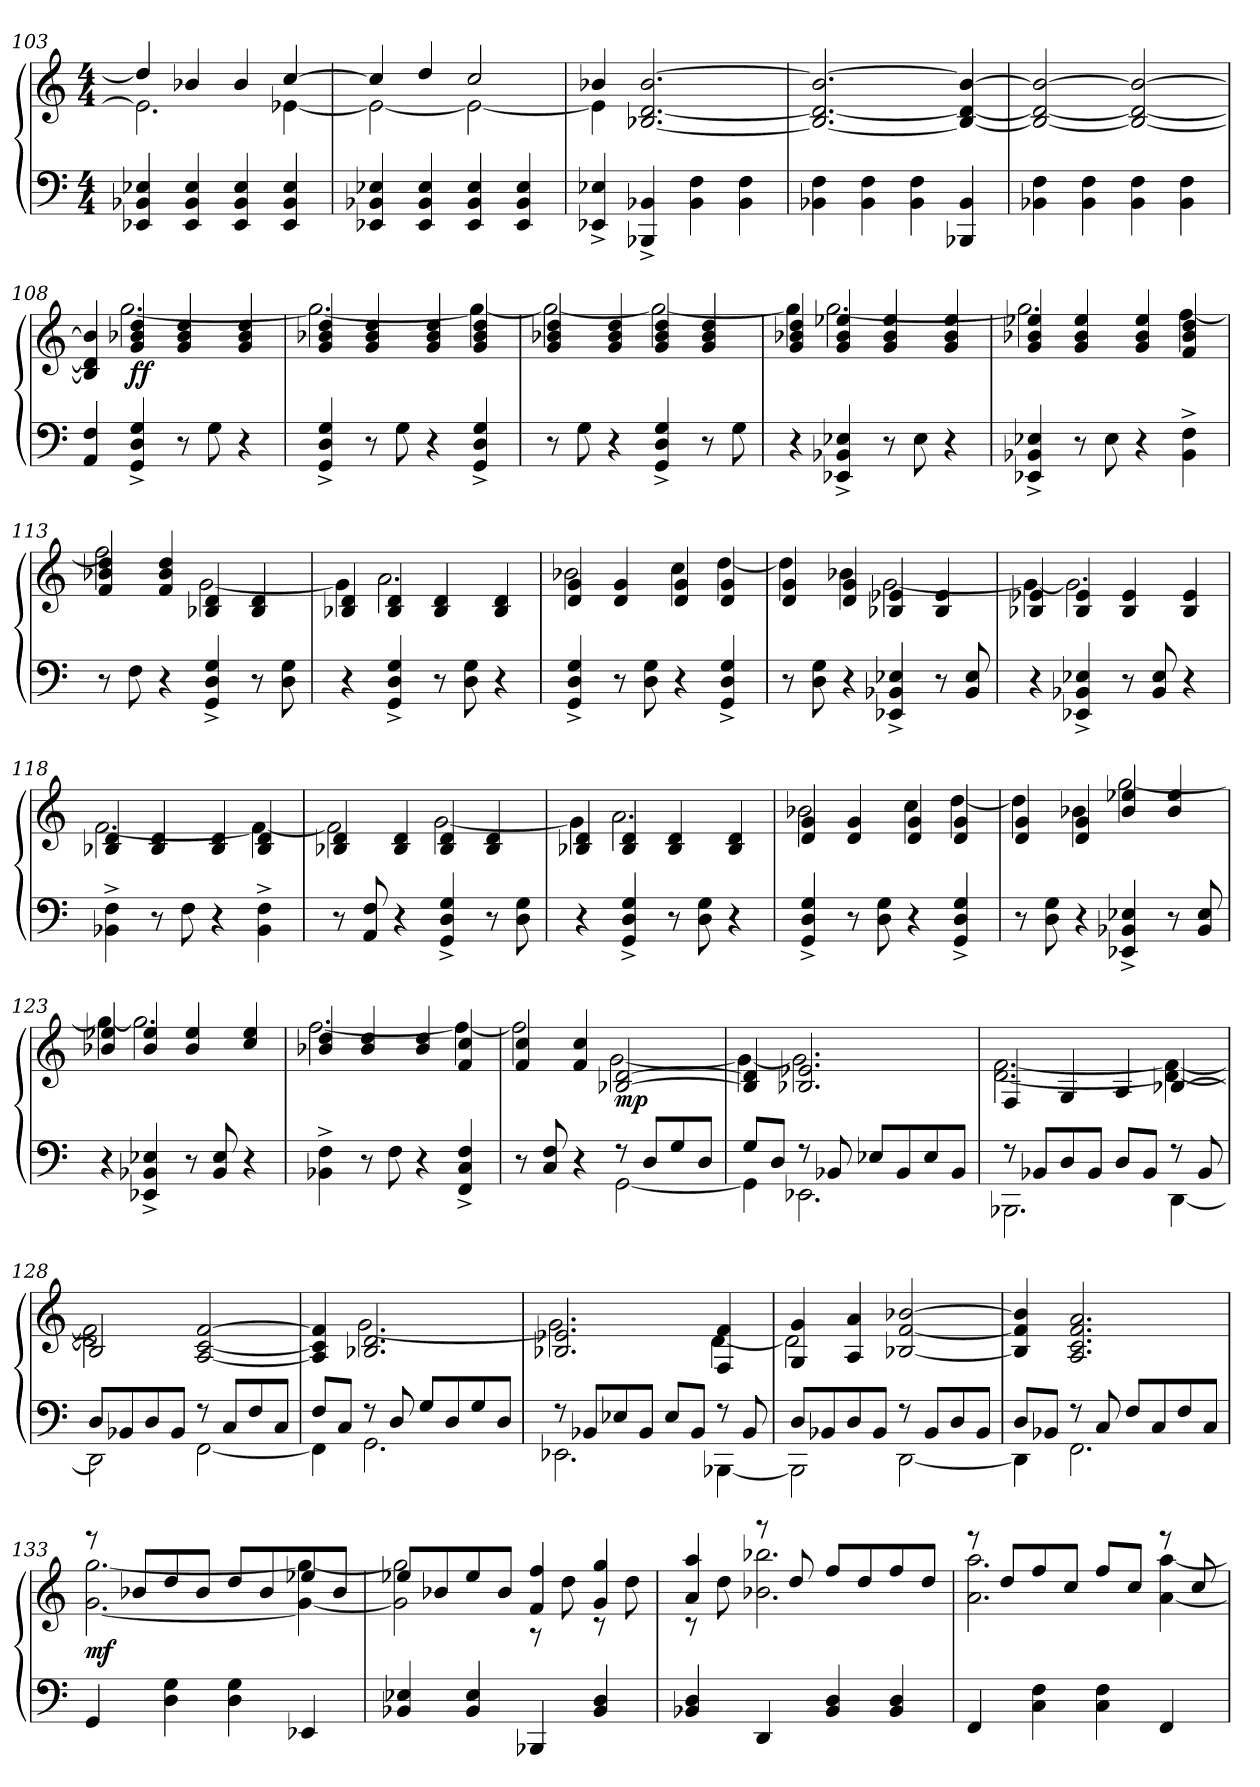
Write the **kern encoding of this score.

**kern	**kern	**dynam
*part1	*part1	*part1
*staff2	*staff1	*staff1/2
*clefF4	*clefG2	*
*k[]	*k[]	*
*M4/4	*M4/4	*
=103	=103	=103
*	*^	*
4EE-X/ 4BB-X/ 4E-X/	4dd/]	2.e-\]	.
4EE-/ 4BB-/ 4E-/	4b-X/	.	.
4EE-/ 4BB-/ 4E-/	4b-/	.	.
4EE-/ 4BB-/ 4E-/	[4cc/	[4e-X\	.
=104	=104	=104	=104
4EE-X/ 4BB-X/ 4E-X/	4cc/]	2e-\_	.
4EE-/ 4BB-/ 4E-/	4dd/	.	.
4EE-/ 4BB-/ 4E-/	2cc/	2e-\_	.
4EE-/ 4BB-/ 4E-/	.	.	.
!!LO:LB:g=z	!!
=105	=105	=105	=105
4EE-X^/ 4E-X^/	4b-X/	4e-\]	.
4BBB-X^/ 4BB-X^/	[2.B-X/ [2.d/ [2.b-/	2.ryy	.
4BB-\ 4F\	.	.	.
4BB-\ 4F\	.	.	.
*	*v	*v	*
=106	=106	=106
4BB-X\ 4F\	2.B-_/ 2.d_/ 2.b-_/	.
4BB-\ 4F\	.	.
4BB-\ 4F\	.	.
4BBB-X/ 4BB-/	4B-_/ 4d_/ 4b-_/	.
=107	=107	=107
4BB-X\ 4F\	2B-_/ 2d_/ 2b-_/	.
4BB-\ 4F\	.	.
4BB-\ 4F\	2B-_/ 2d_/ 2b-_/	.
4BB-\ 4F\	.	.
=108	=108	=108
*	*^	*
4AA/ 4F/	4B-]/ 4d]/ 4b-]/	4ryy	.
!	!	!	!LO:DY:b
4GG^/ 4D^/ 4G^/	4g/ 4b-X/ 4dd/	[2.gg\	ff
8r	4g/ 4b-/ 4dd/	.	.
8G\	.	.	.
4r	4g/ 4b-/ 4dd/	.	.
=109	=109	=109	=109
4GG^/ 4D^/ 4G^/	4g/ 4b-X/ 4dd/	2.gg\_	.
8r	4g/ 4b-/ 4dd/	.	.
8G\	.	.	.
4r	4g/ 4b-/ 4dd/	.	.
4GG^/ 4D^/ 4G^/	4g/ 4b-/ 4dd/	4gg\_	.
=110	=110	=110	=110
8r	4g/ 4b-X/ 4dd/	2gg\_	.
8G\	.	.	.
4r	4g/ 4b-/ 4dd/	.	.
4GG^/ 4D^/ 4G^/	4g/ 4b-/ 4dd/	2gg\_	.
8r	4g/ 4b-/ 4dd/	.	.
8G\	.	.	.
!!LO:LB:g=z	!!
=111	=111	=111	=111
4r	4g/ 4b-X/ 4dd/	4gg\]	.
4EE-X^/ 4BB-X^/ 4E-X^/	4g/ 4b-/ 4ee-X/	[2.gg\	.
8r	4g/ 4b-/ 4ee-/	.	.
8E-\	.	.	.
4r	4g/ 4b-/ 4ee-/	.	.
=112	=112	=112	=112
4EE-X^/ 4BB-X^/ 4E-X^/	4g/ 4b-X/ 4ee-X/	2.gg\]	.
8r	4g/ 4b-/ 4ee-/	.	.
8E-\	.	.	.
4r	4g/ 4b-/ 4ee-/	.	.
4BB-^\ 4F^\	4f/ 4b-/ 4dd/	[4ff\	.
=113	=113	=113	=113
8r	4f/ 4b-X/ 4dd/	2ff\]	.
8F\	.	.	.
4r	4f/ 4b-/ 4dd/	.	.
4GG^/ 4D^/ 4G^/	4B-X/ 4d/	[2g\	.
8r	4B-/ 4d/	.	.
8D\ 8G\	.	.	.
=114	=114	=114	=114
4r	4B-X/ 4d/	4g\]	.
4GG^/ 4D^/ 4G^/	4B-/ 4d/	2.a\	.
8r	4B-/ 4d/	.	.
8D\ 8G\	.	.	.
4r	4B-/ 4d/	.	.
=115	=115	=115	=115
4GG^/ 4D^/ 4G^/	4d/ 4g/	2b-X\	.
8r	4d/ 4g/	.	.
8D\ 8G\	.	.	.
4r	4d/ 4g/	4cc\	.
4GG^/ 4D^/ 4G^/	4d/ 4g/	[4dd\	.
!!LO:PB:g=z	!!
=116	=116	=116	=116
8r	4d/ 4g/	4dd\]	.
8D\ 8G\	.	.	.
4r	4d/ 4g/	4b-X\	.
4EE-X^/ 4BB-X^/ 4E-X^/	4B-X/ 4e-X/	[2g\	.
8r	4B-/ 4e-/	.	.
8BB-/ 8E-/	.	.	.
=117	=117	=117	=117
4r	4B-X/ 4e-X/	4g\_	.
4EE-X^/ 4BB-X^/ 4E-X^/	4B-/ 4e-/	2.g\]	.
8r	4B-/ 4e-/	.	.
8BB-/ 8E-/	.	.	.
4r	4B-/ 4e-/	.	.
=118	=118	=118	=118
4BB-X^\ 4F^\	4B-X/ 4d/	[2.f\	.
8r	4B-/ 4d/	.	.
8F\	.	.	.
4r	4B-/ 4d/	.	.
4BB-^\ 4F^\	4B-/ 4d/	4f\_	.
=119	=119	=119	=119
8r	4B-X/ 4d/	2f\]	.
8AA/ 8F/	.	.	.
4r	4B-/ 4d/	.	.
4GG^/ 4D^/ 4G^/	4B-/ 4d/	[2g\	.
8r	4B-/ 4d/	.	.
8D\ 8G\	.	.	.
=120	=120	=120	=120
4r	4B-X/ 4d/	4g\]	.
4GG^/ 4D^/ 4G^/	4B-/ 4d/	2.a\	.
8r	4B-/ 4d/	.	.
8D\ 8G\	.	.	.
4r	4B-/ 4d/	.	.
!!LO:LB:g=z	!!
=121	=121	=121	=121
4GG^/ 4D^/ 4G^/	4d/ 4g/	2b-X\	.
8r	4d/ 4g/	.	.
8D\ 8G\	.	.	.
4r	4d/ 4g/	4cc\	.
4GG^/ 4D^/ 4G^/	4d/ 4g/	[4dd\	.
=122	=122	=122	=122
8r	4d/ 4g/	4dd\]	.
8D\ 8G\	.	.	.
4r	4d/ 4g/	4b-X\	.
4EE-X^/ 4BB-X^/ 4E-X^/	4b-/ 4ee-X/	[2gg\	.
8r	4b-/ 4ee-/	.	.
8BB-/ 8E-/	.	.	.
=123	=123	=123	=123
4r	4b-X/ 4ee-X/	4gg\_	.
4EE-X^/ 4BB-X^/ 4E-X^/	4b-/ 4ee-/	2.gg\]	.
8r	4b-/ 4ee-/	.	.
8BB-/ 8E-/	.	.	.
4r	4cc/ 4ee-/	.	.
=124	=124	=124	=124
4BB-X^\ 4F^\	4b-X/ 4dd/	[2.ff\	.
8r	4b-/ 4dd/	.	.
8F\	.	.	.
4r	4b-/ 4dd/	.	.
4FF^/ 4C^/ 4F^/	4f/ 4cc/	4ff\_	.
=125	=125	=125	=125
*^	*	*	*
8r	2ryy	4f/ 4cc/	2ff\]	.
8C/ 8F/	.	.	.	.
4r	.	4f/ 4cc/	.	.
!	!	!	!	!LO:DY:b
8r	[2GG\	[2B-X/ [2d/	[2g\	mp
8D/L	.	.	.	.
8G/	.	.	.	.
8D/J	.	.	.	.
!!LO:LB:g=z	!!
=126	=126	=126	=126	=126
8G/L	4GG\]	4B-]/ 4d]/	4g\_	.
8D/J	.	.	.	.
8r	2.EE-X\	2.B-X/ 2.e-X/	2.g\]	.
8BB-X/	.	.	.	.
8E-X/L	.	.	.	.
8BB-/	.	.	.	.
8E-/	.	.	.	.
8BB-/J	.	.	.	.
=127	=127	=127	=127	=127
8r	2.BBB-X\	4F/	[2.d\ [2.f\	.
8BB-X/L	.	.	.	.
8D/	.	4G/	.	.
8BB-/J	.	.	.	.
8D/L	.	4A/	.	.
8BB-/J	.	.	.	.
8r	[4DD\	[4B-X/	4d_\ 4f_\	.
8BB-/	.	.	.	.
=128	=128	=128	=128	=128
8D/L	2DD\]	2B-/]	2d]\ 2f]\	.
8BB-X/	.	.	.	.
8D/	.	.	.	.
8BB-/J	.	.	.	.
8r	[2FF\	[2A/ [2c/ [2f/	2ryy	.
8C/L	.	.	.	.
8F/	.	.	.	.
8C/J	.	.	.	.
=129	=129	=129	=129	=129
8F/L	4FF\]	4A]/ 4c]/ 4f]/	4ryy	.
8C/J	.	.	.	.
8r	2.GG\	2.B-X/ 2.d/	[2.g\	.
8D/	.	.	.	.
8G/L	.	.	.	.
8D/	.	.	.	.
8G/	.	.	.	.
8D/J	.	.	.	.
!!LO:LB:g=z	!!
=130	=130	=130	=130	=130
8r	2.EE-X\	2.B-X/ 2.e-X/	2.g\]	.
8BB-X/L	.	.	.	.
8E-X/	.	.	.	.
8BB-/J	.	.	.	.
8E-/L	.	.	.	.
8BB-/J	.	.	.	.
8r	[4BBB-X\	4F/ 4f/	[4d\	.
8BB-/	.	.	.	.
=131	=131	=131	=131	=131
8D/L	2BBB-\]	4G/ 4g/	2d\]	.
8BB-X/	.	.	.	.
8D/	.	4A/ 4a/	.	.
8BB-/J	.	.	.	.
8r	[2DD\	[2B-X/ [2f/ [2b-X/	2ryy	.
8BB-/L	.	.	.	.
8D/	.	.	.	.
8BB-/J	.	.	.	.
*	*	*v	*v	*
=132	=132	=132	=132
8D/L	4DD\]	4B-]/ 4f]/ 4b-]/	.
8BB-X/J	.	.	.
8r	2.FF\	2.A/ 2.c/ 2.f/ 2.a/	.
8C/	.	.	.
8F/L	.	.	.
8C/	.	.	.
8F/	.	.	.
8C/J	.	.	.
*v	*v	*	*
=133	=133	=133
*	*^	*
!	!	!	!LO:DY:b
4GG/	8r	[2.g\ [2.gg\	mf
.	8b-X/L	.	.
4D\ 4G\	8dd/	.	.
.	8b-/J	.	.
4D\ 4G\	8dd/L	.	.
.	8b-/	.	.
4EE-X/	8ee-X/	4g_\ 4gg_\	.
.	8b-/J	.	.
!!LO:LB:g=z	!!
=134	=134	=134	=134
4BB-X/ 4E-X/	8ee-X/L	2g]\ 2gg]\	.
.	8b-X/	.	.
4BB-/ 4E-/	8ee-/	.	.
.	8b-/J	.	.
4BBB-X/	4f/ 4ff/	8r	.
.	.	8dd\	.
4BB-/ 4D/	4g/ 4gg/	8r	.
.	.	8dd\	.
=135	=135	=135	=135
4BB-X/ 4D/	4a/ 4aa/	8r	.
.	.	8dd\	.
4DD/	8r	2.b-X\ 2.bb-X\	.
.	8dd/	.	.
4BB-/ 4D/	8ff/L	.	.
.	8dd/	.	.
4BB-/ 4D/	8ff/	.	.
.	8dd/J	.	.
=136	=136	=136	=136
4FF/	8r	2.a\ 2.aa\	.
.	8dd/L	.	.
4C\ 4F\	8ff/	.	.
.	8cc/J	.	.
4C\ 4F\	8ff/L	.	.
.	8cc/J	.	.
4FF/	8r	[4a\ [4aa\	.
.	8cc/	.	.
*	*v	*v	*
=	=	=
*-	*-	*-
